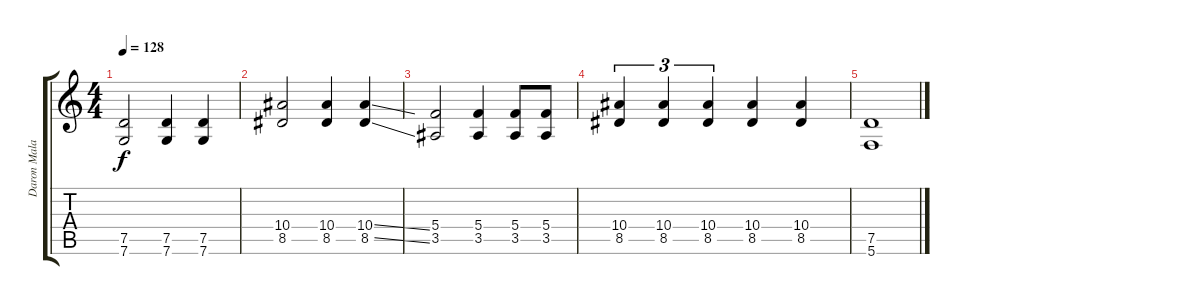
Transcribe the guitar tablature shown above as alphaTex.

\track ("Daron Malakian " "Daron Mala") {instrument distortionguitar}
\staff {score tabs}
\tuning (D4 A3 F3 C3 G2 C2) {hide}
\ts (4 4)
\tempo 128
\clef g2
\ks c
(7.5 7.6).2{dy f} (7.5 7.6).4 (7.5 7.6).4 |
(10.4 8.5).2 (10.4 8.5).4 (10.4{ss} 8.5{ss}).4 |
(5.4 3.5).2 (5.4 3.5).4 (5.4 3.5).8 (5.4 3.5).8 |
(10.4 8.5).4{tu (3 2)} (10.4 8.5).4{tu (3 2)} (10.4 8.5).4{tu (3 2)} (10.4 8.5).4 (10.4 8.5).4 |
(7.5 5.6).1
